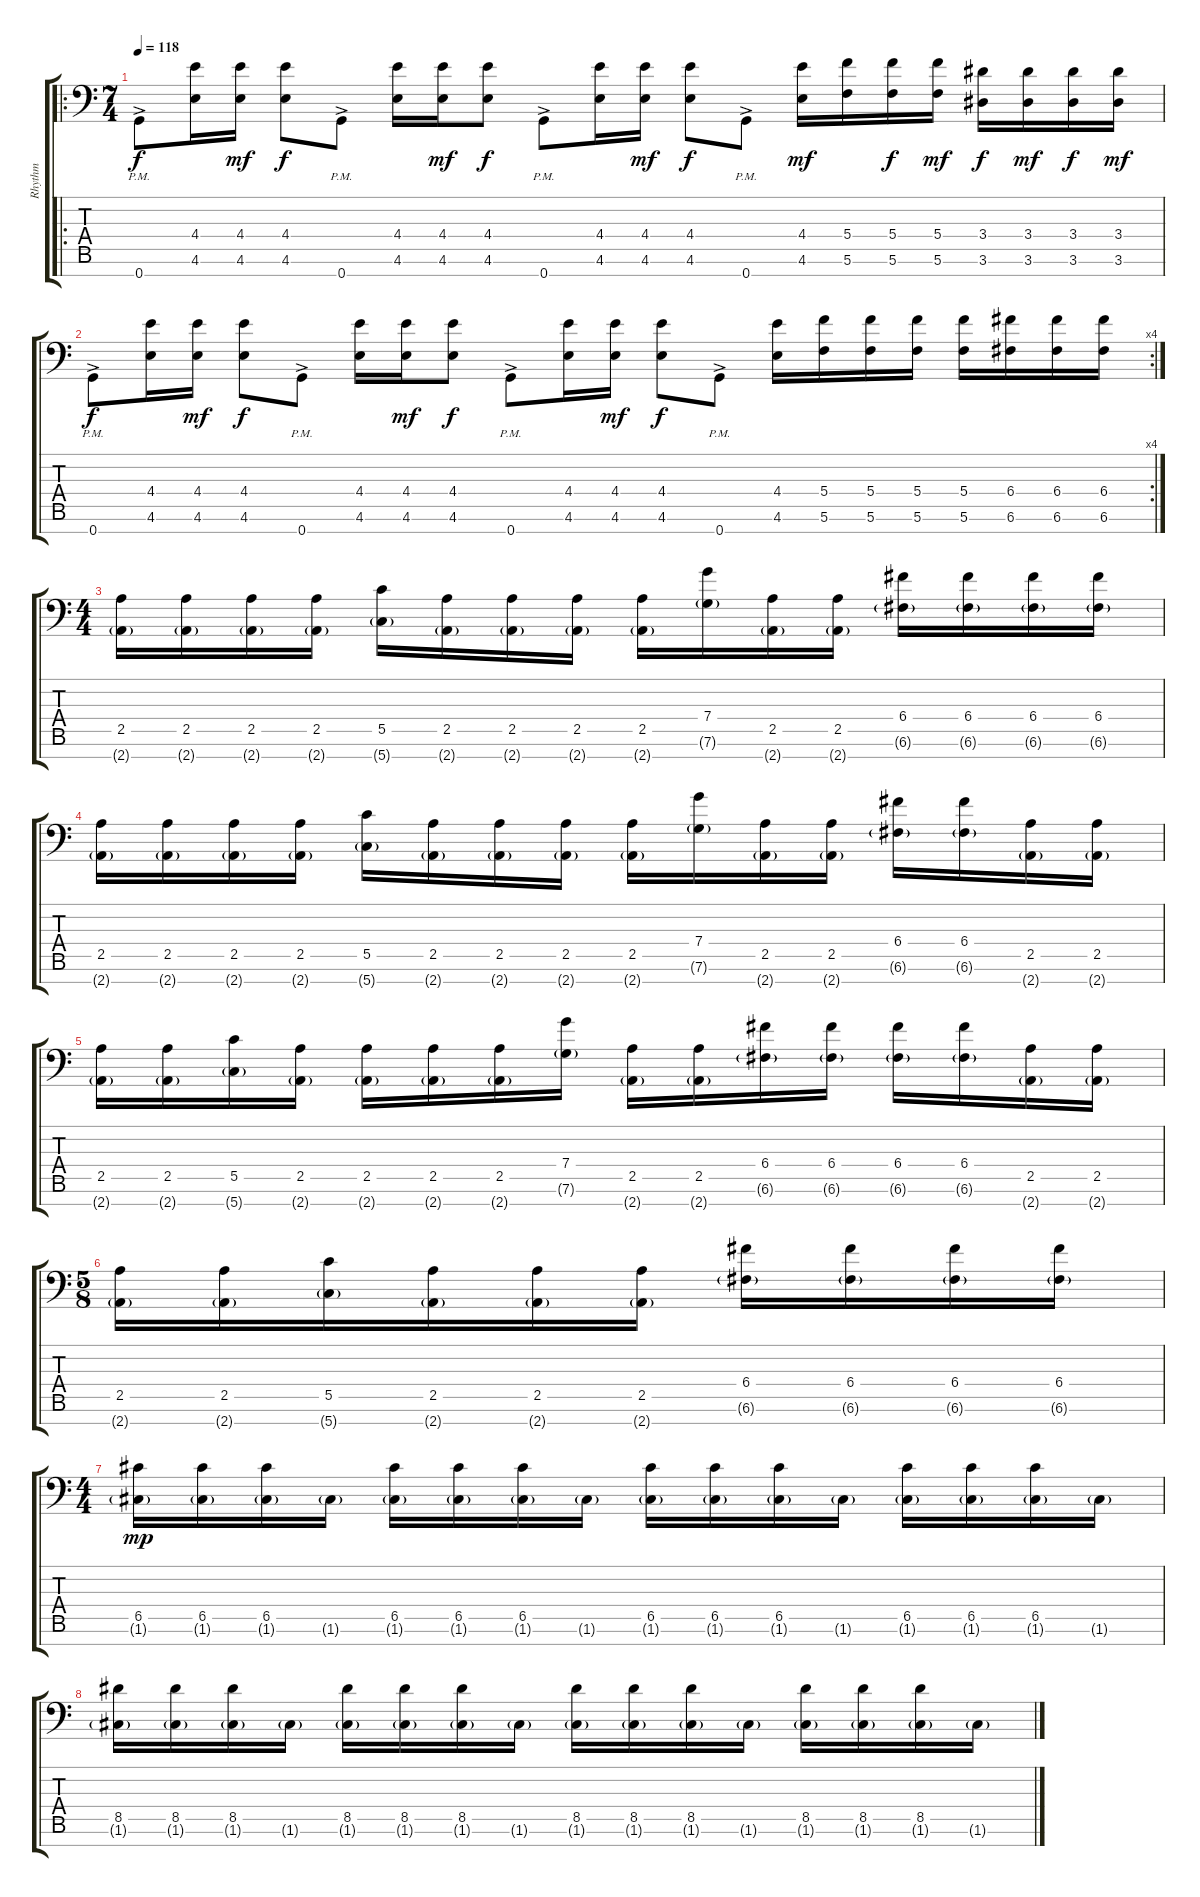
\track ("Rhythm" "Rhythm") {instrument distortionguitar}
\staff {score tabs}
\tuning (E4 C4 G3 C3 G2 C2 G1) {hide}
\ro
\ts (7 4)
\tempo 118
\clef f4
\ks c
0.7{ac pm}.8{dy f} (4.4 4.6).16 (4.4 4.6).16{dy mf} (4.4 4.6).8{dy f} 0.7{ac pm}.8 (4.4 4.6).16 (4.4 4.6).16{dy mf} (4.4 4.6).8{dy f} 0.7{ac pm}.8 (4.4 4.6).16 (4.4 4.6).16{dy mf} (4.4 4.6).8{dy f} 0.7{ac pm}.8 (4.4 4.6).16{dy mf} (5.4 5.6).16 (5.4 5.6).16{dy f} (5.4 5.6).16{dy mf} (3.4 3.6).16{dy f} (3.4 3.6).16{dy mf} (3.4 3.6).16{dy f} (3.4 3.6).16{dy mf} |
\rc 4
0.7{ac pm}.8{dy f} (4.4 4.6).16 (4.4 4.6).16{dy mf} (4.4 4.6).8{dy f} 0.7{ac pm}.8 (4.4 4.6).16 (4.4 4.6).16{dy mf} (4.4 4.6).8{dy f} 0.7{ac pm}.8 (4.4 4.6).16 (4.4 4.6).16{dy mf} (4.4 4.6).8{dy f} 0.7{ac pm}.8 (4.4 4.6).16 (5.4 5.6).16 (5.4 5.6).16 (5.4 5.6).16 (5.4 5.6).16 (6.4 6.6).16 (6.4 6.6).16 (6.4 6.6).16 |
\ts (4 4)
(2.5 2.7{g}).16 (2.5 2.7{g}).16 (2.5 2.7{g}).16 (2.5 2.7{g}).16 (5.5 5.7{g}).16 (2.5 2.7{g}).16 (2.5 2.7{g}).16 (2.5 2.7{g}).16 (2.5 2.7{g}).16 (7.4 7.6{g}).16 (2.5 2.7{g}).16 (2.5 2.7{g}).16 (6.4 6.6{g}).16 (6.4 6.6{g}).16 (6.4 6.6{g}).16 (6.4 6.6{g}).16 |
(2.5 2.7{g}).16 (2.5 2.7{g}).16 (2.5 2.7{g}).16 (2.5 2.7{g}).16 (5.5 5.7{g}).16 (2.5 2.7{g}).16 (2.5 2.7{g}).16 (2.5 2.7{g}).16 (2.5 2.7{g}).16 (7.4 7.6{g}).16 (2.5 2.7{g}).16 (2.5 2.7{g}).16 (6.4 6.6{g}).16 (6.4 6.6{g}).16 (2.5 2.7{g}).16 (2.5 2.7{g}).16 |
(2.5 2.7{g}).16 (2.5 2.7{g}).16 (5.5 5.7{g}).16 (2.5 2.7{g}).16 (2.5 2.7{g}).16 (2.5 2.7{g}).16 (2.5 2.7{g}).16 (7.4 7.6{g}).16 (2.5 2.7{g}).16 (2.5 2.7{g}).16 (6.4 6.6{g}).16 (6.4 6.6{g}).16 (6.4 6.6{g}).16 (6.4 6.6{g}).16 (2.5 2.7{g}).16 (2.5 2.7{g}).16 |
\ts (5 8)
(2.5 2.7{g}).16 (2.5 2.7{g}).16 (5.5 5.7{g}).16 (2.5 2.7{g}).16 (2.5 2.7{g}).16 (2.5 2.7{g}).16 (6.4 6.6{g}).16 (6.4 6.6{g}).16 (6.4 6.6{g}).16 (6.4 6.6{g}).16 |
\ts (4 4)
(6.5 1.6{g}).16{dy mp} (6.5 1.6{g}).16 (6.5 1.6{g}).16 1.6{g}.16 (6.5 1.6{g}).16 (6.5 1.6{g}).16 (6.5 1.6{g}).16 1.6{g}.16 (6.5 1.6{g}).16 (6.5 1.6{g}).16 (6.5 1.6{g}).16 1.6{g}.16 (6.5 1.6{g}).16 (6.5 1.6{g}).16 (6.5 1.6{g}).16 1.6{g}.16 |
(8.5 1.6{g}).16 (8.5 1.6{g}).16 (8.5 1.6{g}).16 1.6{g}.16 (8.5 1.6{g}).16 (8.5 1.6{g}).16 (8.5 1.6{g}).16 1.6{g}.16 (8.5 1.6{g}).16 (8.5 1.6{g}).16 (8.5 1.6{g}).16 1.6{g}.16 (8.5 1.6{g}).16 (8.5 1.6{g}).16 (8.5 1.6{g}).16 1.6{g}.16
